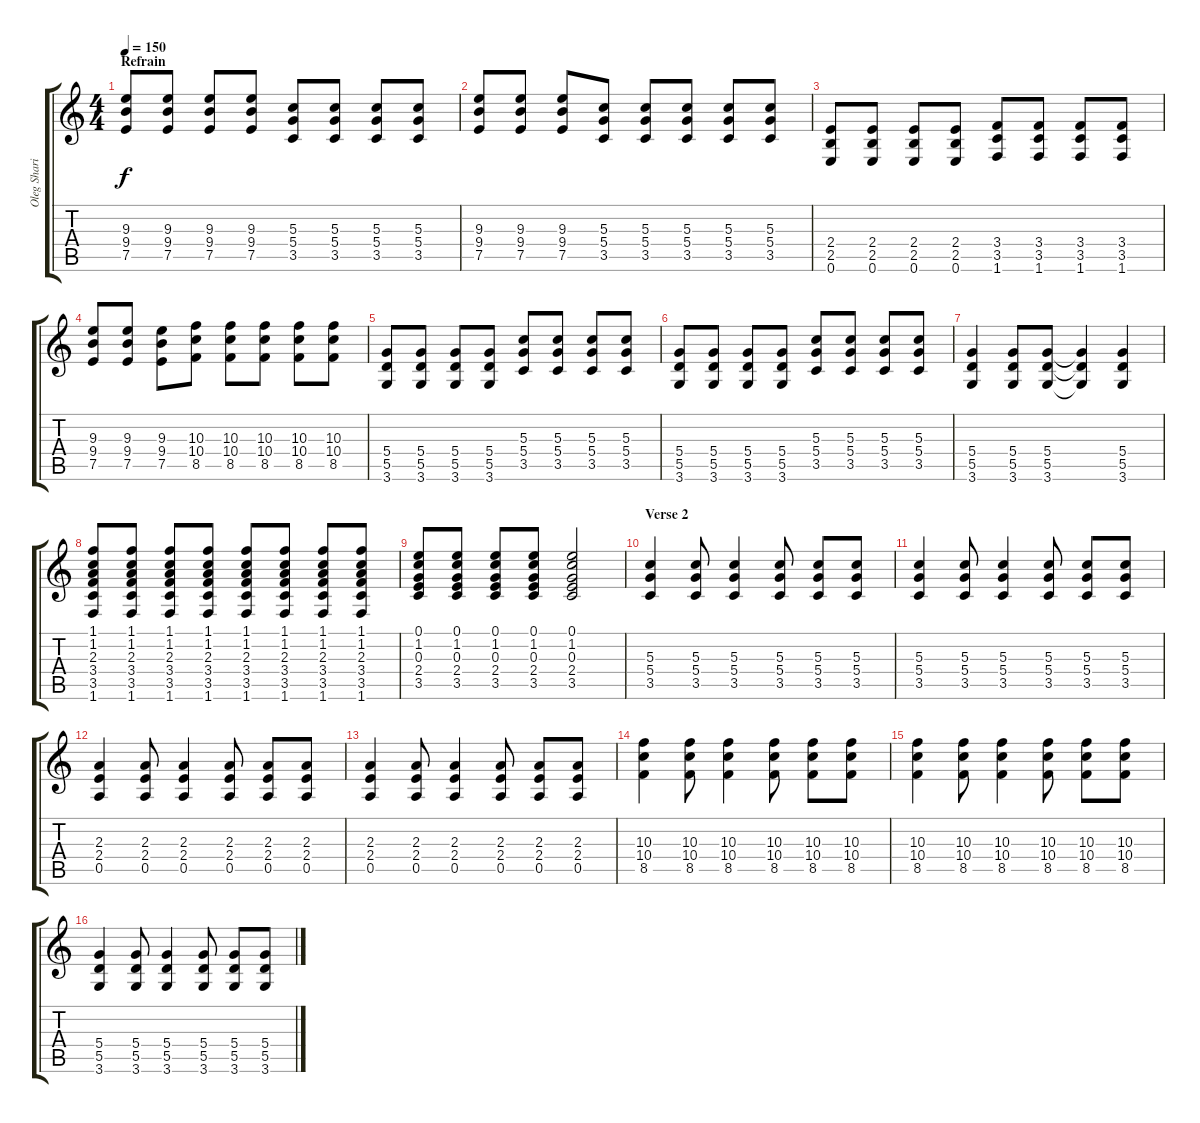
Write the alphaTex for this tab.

\track ("Oleg Sharikov" "Oleg Shari") {instrument overdrivenguitar}
\staff {score tabs}
\tuning (E4 B3 G3 D3 A2 E2) {hide}
\ts (4 4)
\section ("" "Refrain")
\tempo 150
\clef g2
\ks c
(9.3 9.4 7.5).8{dy f} (9.3 9.4 7.5).8 (9.3 9.4 7.5).8 (9.3 9.4 7.5).8 (5.3 5.4 3.5).8 (5.3 5.4 3.5).8 (5.3 5.4 3.5).8 (5.3 5.4 3.5).8 |
(9.3 9.4 7.5).8 (9.3 9.4 7.5).8 (9.3 9.4 7.5).8 (5.3 5.4 3.5).8 (5.3 5.4 3.5).8 (5.3 5.4 3.5).8 (5.3 5.4 3.5).8 (5.3 5.4 3.5).8 |
(2.4 2.5 0.6).8 (2.4 2.5 0.6).8 (2.4 2.5 0.6).8 (2.4 2.5 0.6).8 (3.4 3.5 1.6).8 (3.4 3.5 1.6).8 (3.4 3.5 1.6).8 (3.4 3.5 1.6).8 |
(9.3 9.4 7.5).8 (9.3 9.4 7.5).8 (9.3 9.4 7.5).8 (10.3 10.4 8.5).8 (10.3 10.4 8.5).8 (10.3 10.4 8.5).8 (10.3 10.4 8.5).8 (10.3 10.4 8.5).8 |
(5.4 5.5 3.6).8 (5.4 5.5 3.6).8 (5.4 5.5 3.6).8 (5.4 5.5 3.6).8 (5.3 5.4 3.5).8 (5.3 5.4 3.5).8 (5.3 5.4 3.5).8 (5.3 5.4 3.5).8 |
(5.4 5.5 3.6).8 (5.4 5.5 3.6).8 (5.4 5.5 3.6).8 (5.4 5.5 3.6).8 (5.3 5.4 3.5).8 (5.3 5.4 3.5).8 (5.3 5.4 3.5).8 (5.3 5.4 3.5).8 |
(5.4 5.5 3.6).4 (5.4 5.5 3.6).8 (5.4 5.5 3.6).8 (5.4{t} 5.5{t} 3.6{t}).4 (5.4 5.5 3.6).4 |
(1.1 1.2 2.3 3.4 3.5 1.6).8 (1.1 1.2 2.3 3.4 3.5 1.6).8 (1.1 1.2 2.3 3.4 3.5 1.6).8 (1.1 1.2 2.3 3.4 3.5 1.6).8 (1.1 1.2 2.3 3.4 3.5 1.6).8 (1.1 1.2 2.3 3.4 3.5 1.6).8 (1.1 1.2 2.3 3.4 3.5 1.6).8 (1.1 1.2 2.3 3.4 3.5 1.6).8 |
(0.1 1.2 0.3 2.4 3.5).8 (0.1 1.2 0.3 2.4 3.5).8 (0.1 1.2 0.3 2.4 3.5).8 (0.1 1.2 0.3 2.4 3.5).8 (0.1 1.2 0.3 2.4 3.5).2 |
\section ("" "Verse 2")
(5.3 5.4 3.5).4 (5.3 5.4 3.5).8 (5.3 5.4 3.5).4 (5.3 5.4 3.5).8 (5.3 5.4 3.5).8 (5.3 5.4 3.5).8 |
(5.3 5.4 3.5).4 (5.3 5.4 3.5).8 (5.3 5.4 3.5).4 (5.3 5.4 3.5).8 (5.3 5.4 3.5).8 (5.3 5.4 3.5).8 |
(2.3 2.4 0.5).4 (2.3 2.4 0.5).8 (2.3 2.4 0.5).4 (2.3 2.4 0.5).8 (2.3 2.4 0.5).8 (2.3 2.4 0.5).8 |
(2.3 2.4 0.5).4 (2.3 2.4 0.5).8 (2.3 2.4 0.5).4 (2.3 2.4 0.5).8 (2.3 2.4 0.5).8 (2.3 2.4 0.5).8 |
(10.3 10.4 8.5).4 (10.3 10.4 8.5).8 (10.3 10.4 8.5).4 (10.3 10.4 8.5).8 (10.3 10.4 8.5).8 (10.3 10.4 8.5).8 |
(10.3 10.4 8.5).4 (10.3 10.4 8.5).8 (10.3 10.4 8.5).4 (10.3 10.4 8.5).8 (10.3 10.4 8.5).8 (10.3 10.4 8.5).8 |
(5.4 5.5 3.6).4 (5.4 5.5 3.6).8 (5.4 5.5 3.6).4 (5.4 5.5 3.6).8 (5.4 5.5 3.6).8 (5.4 5.5 3.6).8
